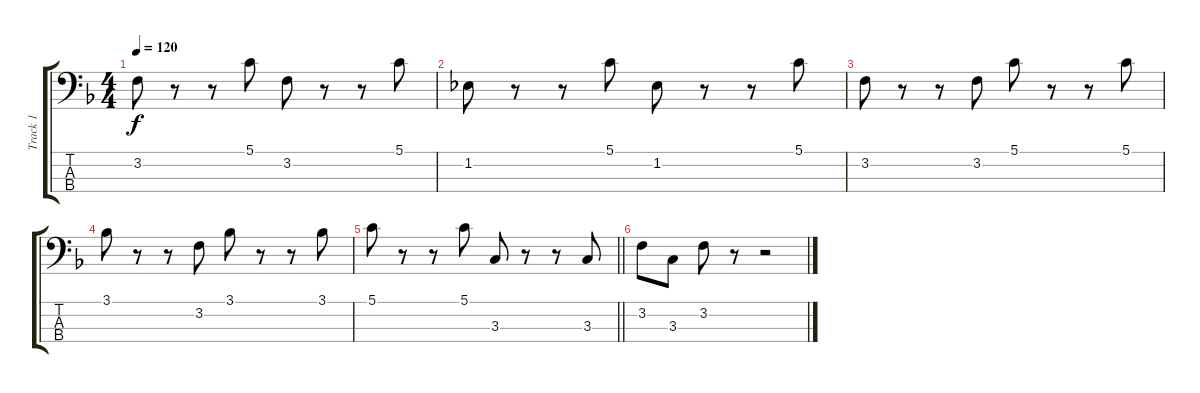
\track ("Track 1" "Track 1") {instrument electricbassfinger}
\staff {score tabs}
\tuning (G2 D2 A1 E1) {hide}
\ts (4 4)
\tempo 120
\clef f4
\ks f
3.2.8{dy f} r.8 r.8 5.1.8 3.2.8 r.8 r.8 5.1.8 |
1.2.8 r.8 r.8 5.1.8 1.2.8 r.8 r.8 5.1.8 |
3.2.8 r.8 r.8 3.2.8 5.1.8 r.8 r.8 5.1.8 |
3.1.8 r.8 r.8 3.2.8 3.1.8 r.8 r.8 3.1.8 |
\barLineRight lightlight
5.1.8 r.8 r.8 5.1.8 3.3.8 r.8 r.8 3.3.8 |
3.2.8 3.3.8 3.2.8 r.8 r.2
